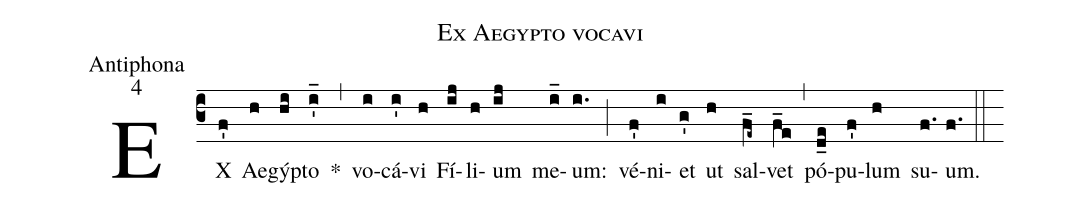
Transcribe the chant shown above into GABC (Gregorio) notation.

name:Ex Aegypto vocavi;
office-part:Antiphona;
mode:4;
%%
(c3) EX(f') Ae(h)gýp(hi)to(i'_) *(,) vo(i)cá(i')vi(h) Fí(ij)li(h)um(ij) me(i_)um:(i.) (;) vé(f')ni(i)et(g') ut(h) sal(f_e~)vet(f_e) (,) pó(d_e)pu(f')lum(h) su(f.)um.(f.) (::)
